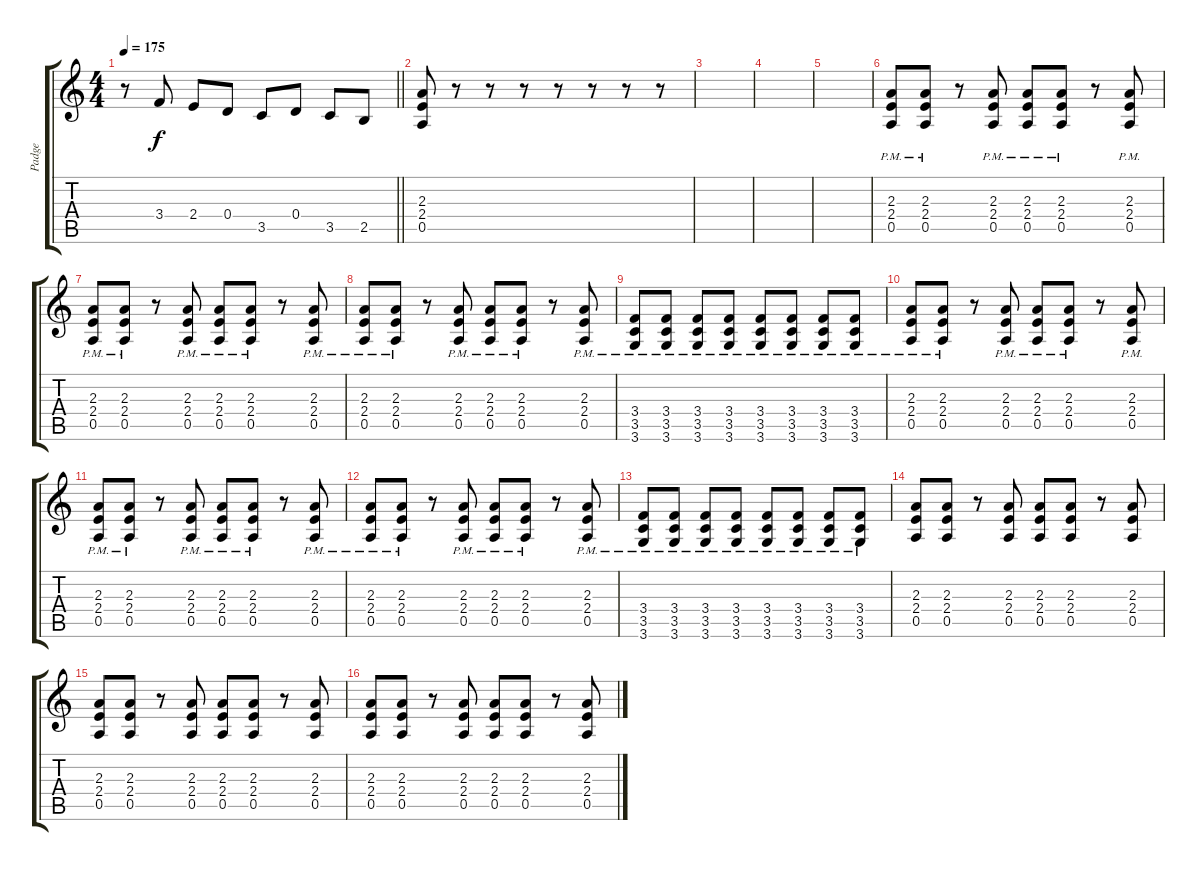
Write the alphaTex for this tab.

\track ("Padge" "Padge") {instrument distortionguitar}
\staff {score tabs}
\tuning (E4 B3 G3 D3 A2 E2) {hide}
\ts (4 4)
\tempo 175
\clef g2
\barLineRight lightlight
\ks c
r.8{dy f} 3.4.8 2.4.8 0.4.8 3.5.8 0.4.8 3.5.8 2.5.8 |
(2.3 2.4 0.5).8 r.8 r.8 r.8 r.8 r.8 r.8 r.8 |
|
|
|
(2.3{pm} 2.4{pm} 0.5{pm}).8 (2.3{pm} 2.4{pm} 0.5{pm}).8 r.8 (2.3{pm} 2.4{pm} 0.5{pm}).8 (2.3{pm} 2.4{pm} 0.5{pm}).8 (2.3{pm} 2.4{pm} 0.5{pm}).8 r.8 (2.3{pm} 2.4{pm} 0.5{pm}).8 |
(2.3{pm} 2.4{pm} 0.5{pm}).8 (2.3{pm} 2.4{pm} 0.5{pm}).8 r.8 (2.3{pm} 2.4{pm} 0.5{pm}).8 (2.3{pm} 2.4{pm} 0.5{pm}).8 (2.3{pm} 2.4{pm} 0.5{pm}).8 r.8 (2.3{pm} 2.4{pm} 0.5{pm}).8 |
(2.3{pm} 2.4{pm} 0.5{pm}).8 (2.3{pm} 2.4{pm} 0.5{pm}).8 r.8 (2.3{pm} 2.4{pm} 0.5{pm}).8 (2.3{pm} 2.4{pm} 0.5{pm}).8 (2.3{pm} 2.4{pm} 0.5{pm}).8 r.8 (2.3{pm} 2.4{pm} 0.5{pm}).8 |
(3.4{pm} 3.5{pm} 3.6).8 (3.4{pm} 3.5{pm} 3.6).8 (3.4{pm} 3.5{pm} 3.6).8 (3.4{pm} 3.5{pm} 3.6).8 (3.4{pm} 3.5{pm} 3.6).8 (3.4{pm} 3.5{pm} 3.6).8 (3.4{pm} 3.5{pm} 3.6).8 (3.4{pm} 3.5{pm} 3.6).8 |
(2.3{pm} 2.4{pm} 0.5{pm}).8 (2.3{pm} 2.4{pm} 0.5{pm}).8 r.8 (2.3{pm} 2.4{pm} 0.5{pm}).8 (2.3{pm} 2.4{pm} 0.5{pm}).8 (2.3{pm} 2.4{pm} 0.5{pm}).8 r.8 (2.3{pm} 2.4{pm} 0.5{pm}).8 |
(2.3{pm} 2.4{pm} 0.5{pm}).8 (2.3{pm} 2.4{pm} 0.5{pm}).8 r.8 (2.3{pm} 2.4{pm} 0.5{pm}).8 (2.3{pm} 2.4{pm} 0.5{pm}).8 (2.3{pm} 2.4{pm} 0.5{pm}).8 r.8 (2.3{pm} 2.4{pm} 0.5{pm}).8 |
(2.3{pm} 2.4{pm} 0.5{pm}).8 (2.3{pm} 2.4{pm} 0.5{pm}).8 r.8 (2.3{pm} 2.4{pm} 0.5{pm}).8 (2.3{pm} 2.4{pm} 0.5{pm}).8 (2.3{pm} 2.4{pm} 0.5{pm}).8 r.8 (2.3{pm} 2.4{pm} 0.5{pm}).8 |
(3.4{pm} 3.5{pm} 3.6).8 (3.4{pm} 3.5{pm} 3.6).8 (3.4{pm} 3.5{pm} 3.6).8 (3.4{pm} 3.5{pm} 3.6).8 (3.4{pm} 3.5{pm} 3.6).8 (3.4{pm} 3.5{pm} 3.6).8 (3.4{pm} 3.5{pm} 3.6).8 (3.4{pm} 3.5{pm} 3.6).8 |
(2.3 2.4 0.5).8 (2.3 2.4 0.5).8 r.8 (2.3 2.4 0.5).8 (2.3 2.4 0.5).8 (2.3 2.4 0.5).8 r.8 (2.3 2.4 0.5).8 |
(2.3 2.4 0.5).8 (2.3 2.4 0.5).8 r.8 (2.3 2.4 0.5).8 (2.3 2.4 0.5).8 (2.3 2.4 0.5).8 r.8 (2.3 2.4 0.5).8 |
(2.3 2.4 0.5).8 (2.3 2.4 0.5).8 r.8 (2.3 2.4 0.5).8 (2.3 2.4 0.5).8 (2.3 2.4 0.5).8 r.8 (2.3 2.4 0.5).8
